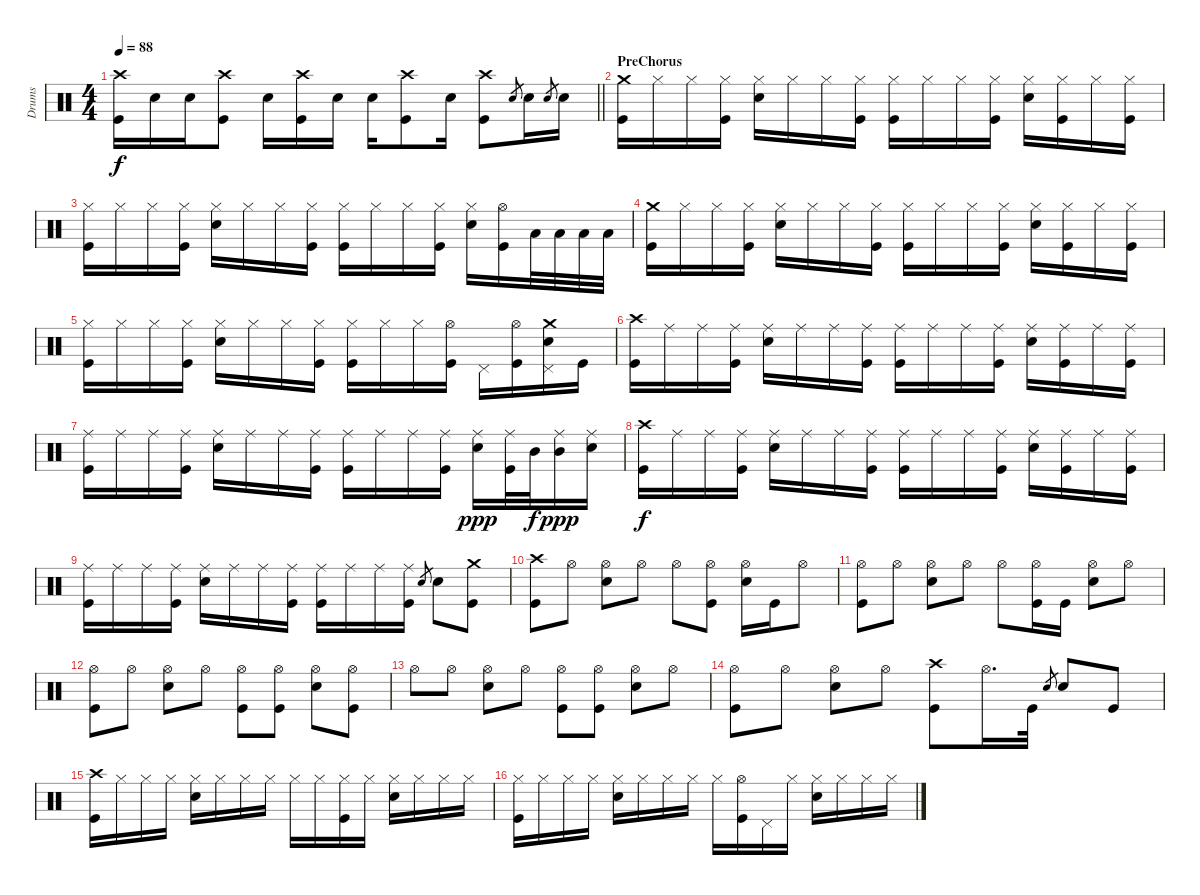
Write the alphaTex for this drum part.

\track ("Drums" "Drums") {instrument percussion}
\staff {score}
\articulation defaults
\ts (4 4)
\tempo 88
\clef neutral
\barLineRight lightlight
\ks c
("Crash high (hit)" "Kick (hit)").16{dy f} "Electric Snare (hit)".16 "Electric Snare (hit)".16 ("Crash high (hit)" "Kick (hit)").8 "Electric Snare (hit)".16 ("Crash high (hit)" "Kick (hit)").16 "Electric Snare (hit)".16 "Electric Snare (hit)".16 ("Crash high (hit)" "Kick (hit)").8 "Electric Snare (hit)".16 ("Crash high (hit)" "Kick (hit)").8 "Electric Snare (hit)".8{gr} "Electric Snare (hit)".16 "Electric Snare (hit)".8{gr} "Electric Snare (hit)".16 |
\section ("" "PreChorus")
("Crash medium (hit)" "Kick (hit)").16 "Hi-Hat (closed)".16 "Hi-Hat (closed)".16 ("Hi-Hat (closed)" "Kick (hit)").16 ("Hi-Hat (closed)" "Electric Snare (hit)").16 "Hi-Hat (closed)".16 "Hi-Hat (closed)".16 ("Hi-Hat (closed)" "Kick (hit)").16 ("Hi-Hat (closed)" "Kick (hit)").16 "Hi-Hat (closed)".16 "Hi-Hat (closed)".16 ("Hi-Hat (closed)" "Kick (hit)").16 ("Hi-Hat (closed)" "Electric Snare (hit)").16 ("Hi-Hat (closed)" "Kick (hit)").16 "Hi-Hat (closed)".16 ("Hi-Hat (closed)" "Kick (hit)").16 |
("Hi-Hat (closed)" "Kick (hit)").16 "Hi-Hat (closed)".16 "Hi-Hat (closed)".16 ("Hi-Hat (closed)" "Kick (hit)").16 ("Hi-Hat (closed)" "Electric Snare (hit)").16 "Hi-Hat (closed)".16 "Hi-Hat (closed)".16 ("Hi-Hat (closed)" "Kick (hit)").16 ("Hi-Hat (closed)" "Kick (hit)").16 "Hi-Hat (closed)".16 "Hi-Hat (closed)".16 ("Hi-Hat (closed)" "Kick (hit)").16 ("Hi-Hat (closed)" "Electric Snare (hit)").16 ("Hi-Hat (open)" "Kick (hit)").16 "Low Tom (hit)".32 "Low Tom (hit)".32 "Low Tom (hit)".32 "Low Tom (hit)".32 |
("Crash medium (hit)" "Kick (hit)").16 "Hi-Hat (closed)".16 "Hi-Hat (closed)".16 ("Hi-Hat (closed)" "Kick (hit)").16 ("Hi-Hat (closed)" "Electric Snare (hit)").16 "Hi-Hat (closed)".16 "Hi-Hat (closed)".16 ("Hi-Hat (closed)" "Kick (hit)").16 ("Hi-Hat (closed)" "Kick (hit)").16 "Hi-Hat (closed)".16 "Hi-Hat (closed)".16 ("Hi-Hat (closed)" "Kick (hit)").16 ("Hi-Hat (closed)" "Electric Snare (hit)").16 ("Hi-Hat (closed)" "Kick (hit)").16 "Hi-Hat (closed)".16 ("Hi-Hat (closed)" "Kick (hit)").16 |
("Hi-Hat (closed)" "Kick (hit)").16 "Hi-Hat (closed)".16 "Hi-Hat (closed)".16 ("Hi-Hat (closed)" "Kick (hit)").16 ("Hi-Hat (closed)" "Electric Snare (hit)").16 "Hi-Hat (closed)".16 "Hi-Hat (closed)".16 ("Hi-Hat (closed)" "Kick (hit)").16 ("Hi-Hat (closed)" "Kick (hit)").16 "Hi-Hat (closed)".16 "Hi-Hat (closed)".16 ("Hi-Hat (open)" "Kick (hit)").16 "Pedal Hi-Hat (hit)".16 ("Hi-Hat (open)" "Kick (hit)").16 ("Pedal Hi-Hat (hit)" "Crash medium (hit)" "Electric Snare (hit)").16 "Kick (hit)".16 |
("Crash high (hit)" "Kick (hit)").16 "Ride (middle)".16 "Ride (middle)".16 ("Ride (middle)" "Kick (hit)").16 ("Ride (middle)" "Electric Snare (hit)").16 "Ride (middle)".16 "Ride (middle)".16 ("Ride (middle)" "Kick (hit)").16 ("Ride (middle)" "Kick (hit)").16 "Ride (middle)".16 "Ride (middle)".16 ("Ride (middle)" "Kick (hit)").16 ("Ride (middle)" "Electric Snare (hit)").16 ("Ride (middle)" "Kick (hit)").16 "Ride (middle)".16 ("Ride (middle)" "Kick (hit)").16 |
("Ride (middle)" "Kick (hit)").16 "Ride (middle)".16 "Ride (middle)".16 ("Ride (middle)" "Kick (hit)").16 ("Ride (middle)" "Electric Snare (hit)").16 "Ride (middle)".16 "Ride (middle)".16 ("Ride (middle)" "Kick (hit)").16 ("Ride (middle)" "Kick (hit)").16 "Ride (middle)".16 "Ride (middle)".16 ("Ride (middle)" "Kick (hit)").16 ("Ride (middle)" "Electric Snare (hit)").16{dy ppp} ("Ride (middle)" "Kick (hit)").32 "Mid Tom (hit)".32{dy f} ("Ride (middle)" "Mid Tom (hit)").16{dy ppp} ("Ride (middle)" "Electric Snare (hit)").16 |
("Crash high (hit)" "Kick (hit)").16{dy f} "Ride (middle)".16 "Ride (middle)".16 ("Ride (middle)" "Kick (hit)").16 ("Ride (middle)" "Electric Snare (hit)").16 "Ride (middle)".16 "Ride (middle)".16 ("Ride (middle)" "Kick (hit)").16 ("Ride (middle)" "Kick (hit)").16 "Ride (middle)".16 "Ride (middle)".16 ("Ride (middle)" "Kick (hit)").16 ("Ride (middle)" "Electric Snare (hit)").16 ("Ride (middle)" "Kick (hit)").16 "Ride (middle)".16 ("Ride (middle)" "Kick (hit)").16 |
("Ride (middle)" "Kick (hit)").16 "Ride (middle)".16 "Ride (middle)".16 ("Ride (middle)" "Kick (hit)").16 ("Ride (middle)" "Electric Snare (hit)").16 "Ride (middle)".16 "Ride (middle)".16 ("Ride (middle)" "Kick (hit)").16 ("Ride (middle)" "Kick (hit)").16 "Ride (middle)".16 "Ride (middle)".16 ("Ride (middle)" "Kick (hit)").16 "Electric Snare (hit)".8{gr} "Electric Snare (hit)".8 ("Crash medium (hit)" "Kick (hit)").8 |
("Crash high (hit)" "Kick (hit)").8 "Hi-Hat (open)".8 ("Hi-Hat (open)" "Electric Snare (hit)").8 "Hi-Hat (open)".8 "Hi-Hat (open)".8 ("Hi-Hat (open)" "Kick (hit)").8 ("Hi-Hat (open)" "Electric Snare (hit)").16 "Kick (hit)".16 "Hi-Hat (open)".8 |
("Hi-Hat (open)" "Kick (hit)").8 "Hi-Hat (open)".8 ("Hi-Hat (open)" "Electric Snare (hit)").8 "Hi-Hat (open)".8 "Hi-Hat (open)".8 ("Hi-Hat (open)" "Kick (hit)").16 "Kick (hit)".16 ("Hi-Hat (open)" "Electric Snare (hit)").8 "Hi-Hat (open)".8 |
("Hi-Hat (open)" "Kick (hit)").8 "Hi-Hat (open)".8 ("Hi-Hat (open)" "Electric Snare (hit)").8 "Hi-Hat (open)".8 ("Hi-Hat (open)" "Kick (hit)").8 ("Hi-Hat (open)" "Kick (hit)").8 ("Hi-Hat (open)" "Electric Snare (hit)").8 ("Hi-Hat (open)" "Kick (hit)").8 |
"Hi-Hat (open)".8 "Hi-Hat (open)".8 ("Hi-Hat (open)" "Electric Snare (hit)").8 "Hi-Hat (open)".8 ("Hi-Hat (open)" "Kick (hit)").8 ("Hi-Hat (open)" "Kick (hit)").8 ("Hi-Hat (open)" "Electric Snare (hit)").8 "Hi-Hat (open)".8 |
("Hi-Hat (open)" "Kick (hit)").8 "Hi-Hat (open)".8 ("Hi-Hat (open)" "Electric Snare (hit)").8 "Hi-Hat (open)".8 ("Crash high (hit)" "Kick (hit)").8 "Hi-Hat (open)".16{d} "Kick (hit)".32 "Electric Snare (hit)".8{gr} "Electric Snare (hit)".8 "Kick (hit)".8 |
("Crash high (hit)" "Kick (hit)").16 "Hi-Hat (closed)".16 "Hi-Hat (closed)".16 "Hi-Hat (closed)".16 ("Hi-Hat (closed)" "Electric Snare (hit)").16 "Hi-Hat (closed)".16 "Hi-Hat (closed)".16 "Hi-Hat (closed)".16 "Hi-Hat (closed)".16 "Hi-Hat (closed)".16 ("Hi-Hat (closed)" "Kick (hit)").16 "Hi-Hat (closed)".16 ("Hi-Hat (closed)" "Electric Snare (hit)").16 "Hi-Hat (closed)".16 "Hi-Hat (closed)".16 "Hi-Hat (closed)".16 |
("Hi-Hat (closed)" "Kick (hit)").16 "Hi-Hat (closed)".16 "Hi-Hat (closed)".16 "Hi-Hat (closed)".16 ("Hi-Hat (closed)" "Electric Snare (hit)").16 "Hi-Hat (closed)".16 "Hi-Hat (closed)".16 "Hi-Hat (closed)".16 "Hi-Hat (closed)".16 ("Hi-Hat (open)" "Kick (hit)").16 "Pedal Hi-Hat (hit)".16 "Hi-Hat (closed)".16 ("Hi-Hat (closed)" "Electric Snare (hit)").16 "Hi-Hat (closed)".16 "Hi-Hat (closed)".16 "Hi-Hat (closed)".16
